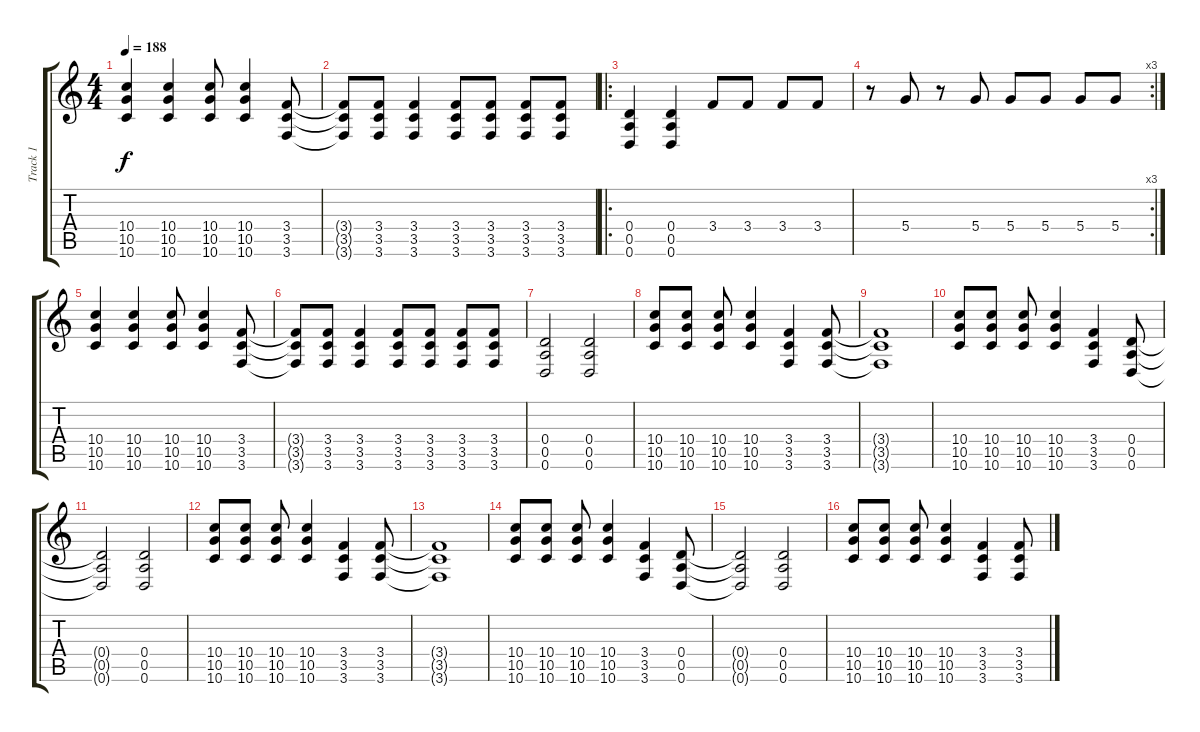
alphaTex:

\track ("Track 1" "Track 1") {instrument distortionguitar}
\staff {score tabs}
\tuning (E4 B3 G3 D3 A2 D2) {hide}
\ts (4 4)
\tempo 188
\clef g2
\ks c
(10.4 10.5 10.6).4{dy f} (10.4 10.5 10.6).4 (10.4 10.5 10.6).8 (10.4 10.5 10.6).4 (3.4 3.5 3.6).8 |
(3.4{t} 3.5{t} 3.6{t}).8 (3.4 3.5 3.6).8 (3.4 3.5 3.6).4 (3.4 3.5 3.6).8 (3.4 3.5 3.6).8 (3.4 3.5 3.6).8 (3.4 3.5 3.6).8 |
\ro
(0.4 0.5 0.6).4 (0.4 0.5 0.6).4 3.4.8 3.4.8 3.4.8 3.4.8 |
\rc 3
r.8 5.4.8 r.8 5.4.8 5.4.8 5.4.8 5.4.8 5.4.8 |
(10.4 10.5 10.6).4 (10.4 10.5 10.6).4 (10.4 10.5 10.6).8 (10.4 10.5 10.6).4 (3.4 3.5 3.6).8 |
(3.4{t} 3.5{t} 3.6{t}).8 (3.4 3.5 3.6).8 (3.4 3.5 3.6).4 (3.4 3.5 3.6).8 (3.4 3.5 3.6).8 (3.4 3.5 3.6).8 (3.4 3.5 3.6).8 |
(0.4 0.5 0.6).2 (0.4 0.5 0.6).2 |
(10.4 10.5 10.6).8 (10.4 10.5 10.6).8 (10.4 10.5 10.6).8 (10.4 10.5 10.6).4 (3.4 3.5 3.6).4 (3.4 3.5 3.6).8 |
(3.4{t} 3.5{t} 3.6{t}).1 |
(10.4 10.5 10.6).8 (10.4 10.5 10.6).8 (10.4 10.5 10.6).8 (10.4 10.5 10.6).4 (3.4 3.5 3.6).4 (0.4 0.5 0.6).8 |
(0.4{t} 0.5{t} 0.6{t}).2 (0.4 0.5 0.6).2 |
(10.4 10.5 10.6).8 (10.4 10.5 10.6).8 (10.4 10.5 10.6).8 (10.4 10.5 10.6).4 (3.4 3.5 3.6).4 (3.4 3.5 3.6).8 |
(3.4{t} 3.5{t} 3.6{t}).1 |
(10.4 10.5 10.6).8 (10.4 10.5 10.6).8 (10.4 10.5 10.6).8 (10.4 10.5 10.6).4 (3.4 3.5 3.6).4 (0.4 0.5 0.6).8 |
(0.4{t} 0.5{t} 0.6{t}).2 (0.4 0.5 0.6).2 |
(10.4 10.5 10.6).8 (10.4 10.5 10.6).8 (10.4 10.5 10.6).8 (10.4 10.5 10.6).4 (3.4 3.5 3.6).4 (3.4 3.5 3.6).8
